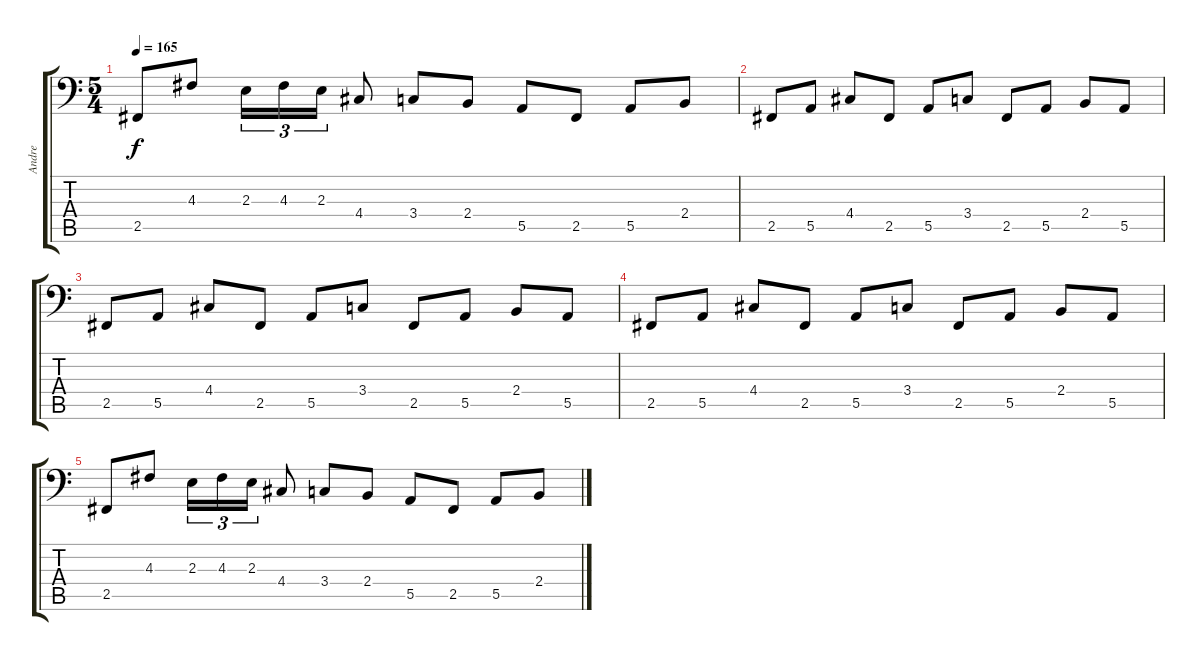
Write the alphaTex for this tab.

\track ("Andre" "Andre") {instrument electricbassfinger}
\staff {score tabs}
\tuning (C3 G2 D2 A1 E1 B0) {hide}
\ts (5 4)
\tempo 165
\clef f4
\ks c
2.5.8{dy f} 4.3.8 2.3.16{tu (3 2)} 4.3.16{tu (3 2)} 2.3.16{tu (3 2)} 4.4.8 3.4.8 2.4.8 5.5.8 2.5.8 5.5.8 2.4.8 |
2.5.8 5.5.8 4.4.8 2.5.8 5.5.8 3.4.8 2.5.8 5.5.8 2.4.8 5.5.8 |
2.5.8 5.5.8 4.4.8 2.5.8 5.5.8 3.4.8 2.5.8 5.5.8 2.4.8 5.5.8 |
2.5.8 5.5.8 4.4.8 2.5.8 5.5.8 3.4.8 2.5.8 5.5.8 2.4.8 5.5.8 |
2.5.8 4.3.8 2.3.16{tu (3 2)} 4.3.16{tu (3 2)} 2.3.16{tu (3 2)} 4.4.8 3.4.8 2.4.8 5.5.8 2.5.8 5.5.8 2.4.8
